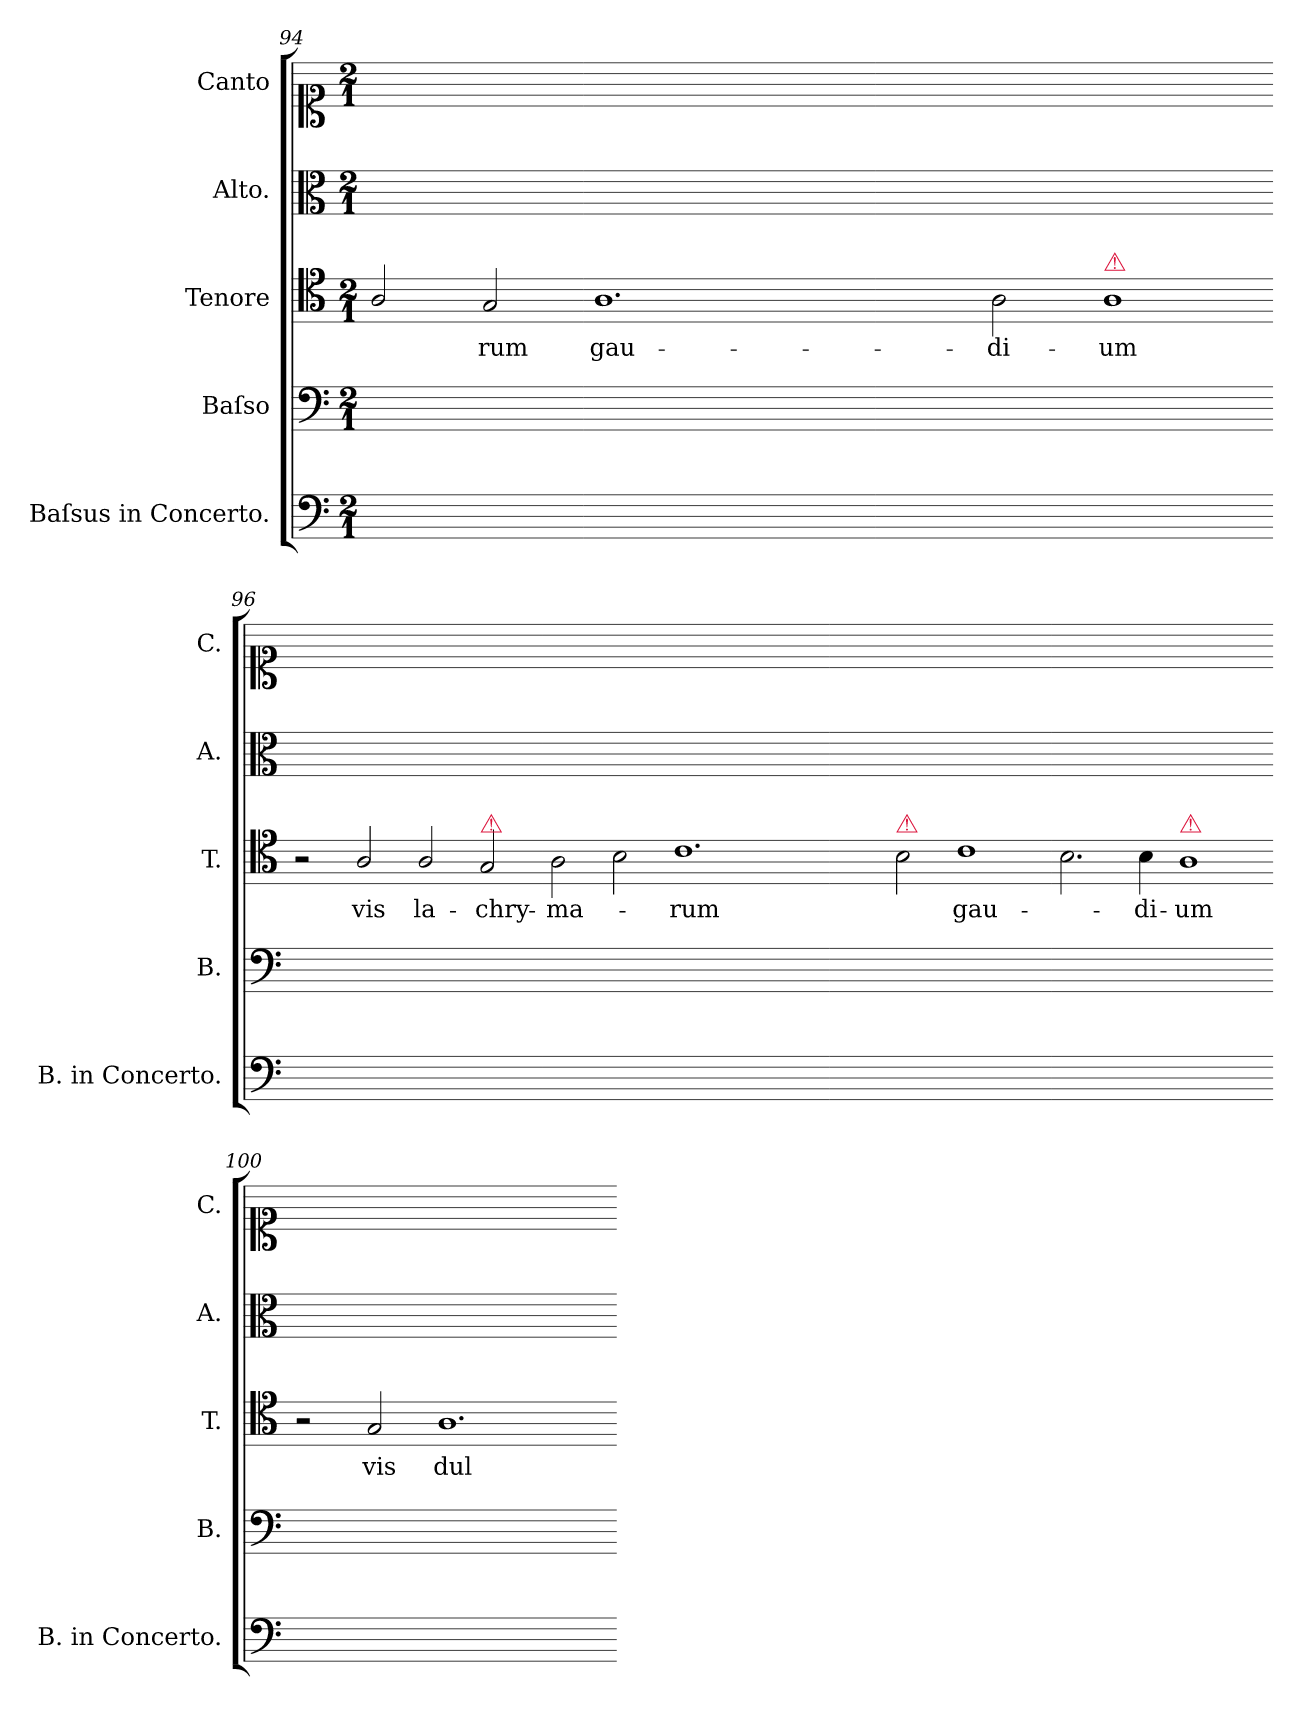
**kern	**kern	**kern	**text	**kern	**kern
*part5	*part4	*part3	*part3	*part2	*part1
*staff5	*staff4	*staff3	*staff3	*staff2	*staff1
*I"Baſsus in Concerto.	*I"Baſso	*I"Tenore	*	*I"Alto.	*I"Canto
*I'B. in Concerto.	*I'B.	*I'T.	*	*I'A.	*I'C.
*clefF4	*clefF4	*clefC4	*	*clefC3	*clefC1
*k[]	*k[]	*k[]	*	*k[]	*k[]
*M2/1	*M2/1	*M2/1	*	*M2/1	*M2/1
=94	=94	=94	=94	=94	=94
1ryy	1ryy	2A/	.	1ryy	1ryy
.	.	2G/	-rum	.	.
1ryy	1ryy	1.A\	gau-	1ryy	1ryy
2ryy	2ryy	.	.	2ryy	2ryy
=95-	=95-	=95-	=95-	=95-	=95-
1ryy	1ryy	2ryy	.	1ryy	1ryy
.	.	2A\	-di-	.	.
!	!	!LO:TX:a:color=crimson:t=⚠	!	!	!
1ryy	1ryy	1A\	-um	1ryy	1ryy
=96-	=96-	=96-	=96-	=96-	=96-
1ryy	1ryy	2r	.	1ryy	1ryy
.	.	2A/	vis	.	.
1ryy	1ryy	2A/	la-	1ryy	1ryy
!	!	!LO:TX:a:color=crimson:t=⚠	!	!	!
.	.	2G/	-chry-	.	.
=97-	=97-	=97-	=97-	=97-	=97-
1ryy	1ryy	2A\	-ma-	1ryy	1ryy
.	.	2B\	.	.	.
1ryy	1ryy	1.c\	-rum	1ryy	1ryy
2ryy	2ryy	.	.	2ryy	2ryy
=98-	=98-	=98-	=98-	=98-	=98-
1ryy	1ryy	2ryy	.	1ryy	1ryy
!	!	!LO:TX:a:color=crimson:t=⚠	!	!	!
.	.	2B\	.	.	.
1ryy	1ryy	1c\	gau-	1ryy	1ryy
=99-	=99-	=99-	=99-	=99-	=99-
1ryy	1ryy	2.B\	.	1ryy	1ryy
.	.	4B\	-di-	.	.
!	!	!LO:TX:a:color=crimson:t=⚠	!	!	!
1ryy	1ryy	1A\	-um	1ryy	1ryy
=100-	=100-	=100-	=100-	=100-	=100-
1ryy	1ryy	2r	.	1ryy	1ryy
.	.	2G/	vis	.	.
1ryy	1ryy	1.A\	dul-	1ryy	1ryy
2ryy	2ryy	.	.	2ryy	2ryy
=-	=-	=-	=-	=-	=-
*-	*-	*-	*-	*-	*-
